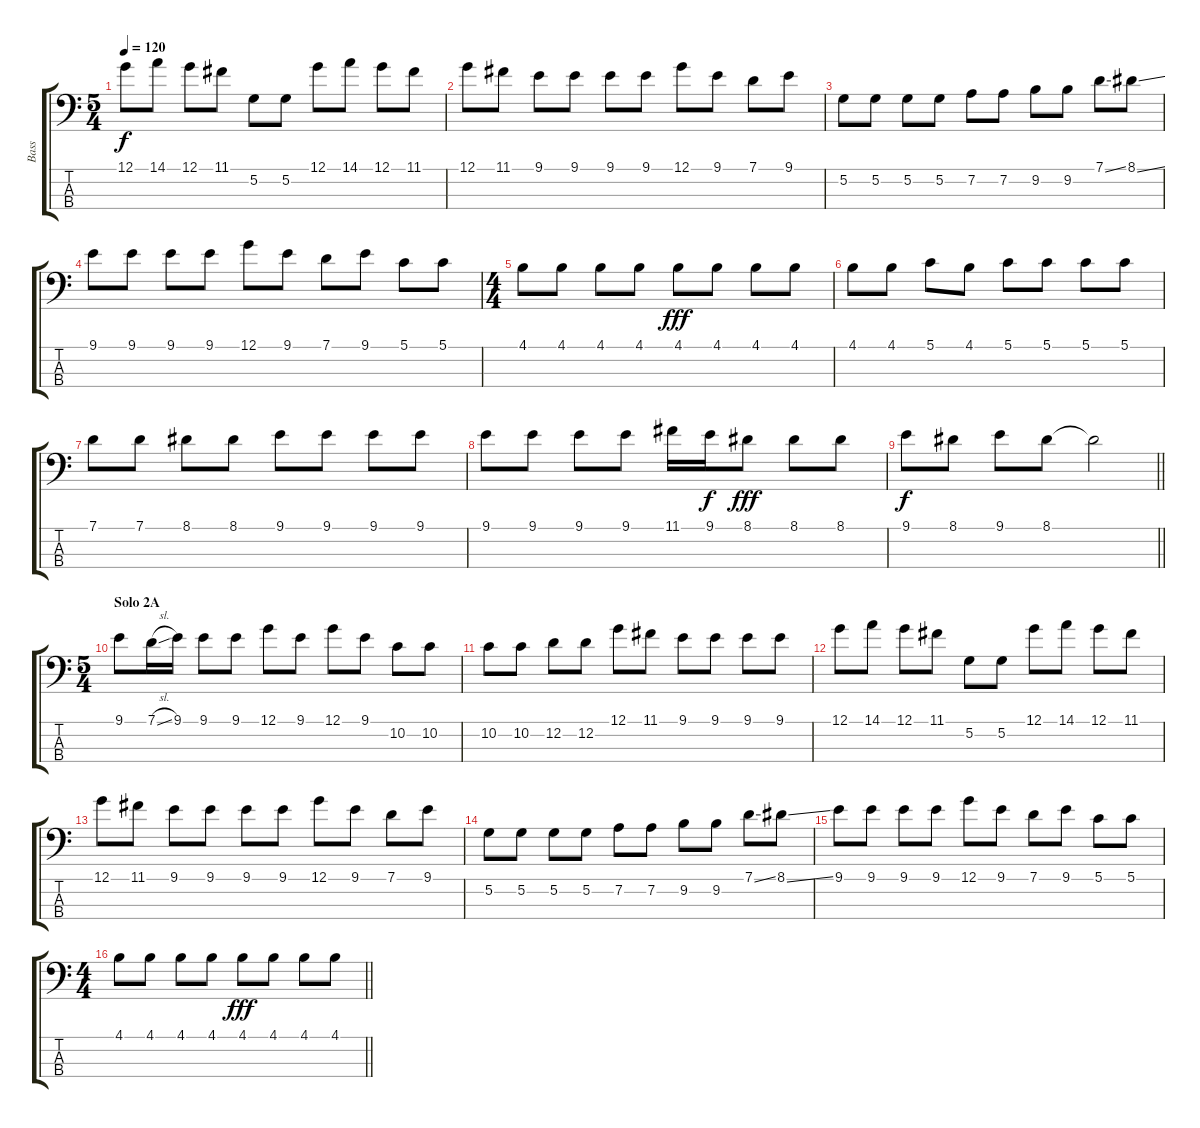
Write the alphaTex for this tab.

\track ("Bass" "Bass") {instrument slapbass1}
\staff {score tabs}
\tuning (G2 D2 A1 E1) {hide}
\ts (5 4)
\tempo 120
\clef f4
\ks c
12.1.8{dy f} 14.1.8 12.1.8 11.1.8 5.2.8 5.2.8 12.1.8 14.1.8 12.1.8 11.1.8 |
12.1.8 11.1.8 9.1.8 9.1.8 9.1.8 9.1.8 12.1.8 9.1.8 7.1.8 9.1.8 |
5.2.8 5.2.8 5.2.8 5.2.8 7.2.8 7.2.8 9.2.8 9.2.8 7.1{ss}.8 8.1{ss}.8 |
9.1.8 9.1.8 9.1.8 9.1.8 12.1.8 9.1.8 7.1.8 9.1.8 5.1.8 5.1.8 |
\ts (4 4)
4.1.8 4.1.8 4.1.8 4.1.8 4.1.8{dy fff} 4.1.8 4.1.8 4.1.8 |
4.1.8 4.1.8 5.1.8 4.1.8 5.1.8 5.1.8 5.1.8 5.1.8 |
7.1.8 7.1.8 8.1.8 8.1.8 9.1.8 9.1.8 9.1.8 9.1.8 |
9.1.8 9.1.8 9.1.8 9.1.8 11.1.16 9.1.16{dy f} 8.1.8{dy fff} 8.1.8 8.1.8 |
\barLineRight lightlight
9.1.8{dy f} 8.1.8 9.1.8 8.1.8 8.1{t}.2 |
\ts (5 4)
\section ("" "Solo 2A")
9.1.8 7.1{sl}.16 9.1.16 9.1.8 9.1.8 12.1.8 9.1.8 12.1.8 9.1.8 10.2.8 10.2.8 |
10.2.8 10.2.8 12.2.8 12.2.8 12.1.8 11.1.8 9.1.8 9.1.8 9.1.8 9.1.8 |
12.1.8 14.1.8 12.1.8 11.1.8 5.2.8 5.2.8 12.1.8 14.1.8 12.1.8 11.1.8 |
12.1.8 11.1.8 9.1.8 9.1.8 9.1.8 9.1.8 12.1.8 9.1.8 7.1.8 9.1.8 |
5.2.8 5.2.8 5.2.8 5.2.8 7.2.8 7.2.8 9.2.8 9.2.8 7.1{ss}.8 8.1{ss}.8 |
9.1.8 9.1.8 9.1.8 9.1.8 12.1.8 9.1.8 7.1.8 9.1.8 5.1.8 5.1.8 |
\ts (4 4)
\barLineRight lightlight
4.1.8 4.1.8 4.1.8 4.1.8 4.1.8{dy fff} 4.1.8 4.1.8 4.1.8
